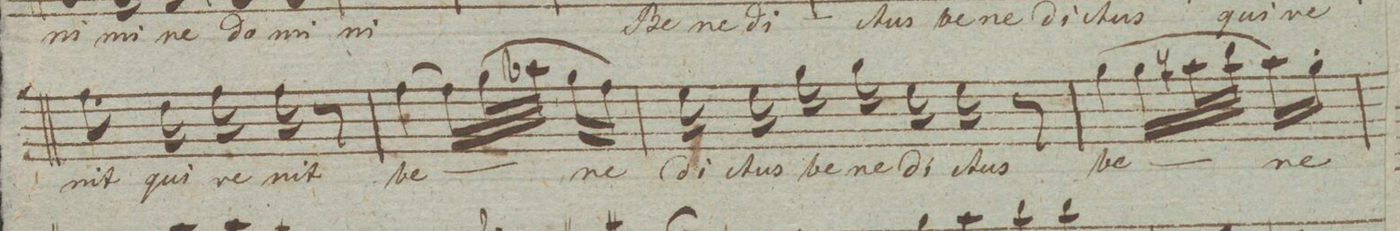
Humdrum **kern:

**kern	**text	**dynam
*I"Alto.	*	*
*clefC3	*	*
*k[]	*	*
*M2/4	*	*
8.g\	-nit	.
16e\	qui	.
16g\	ve-	.
16g\	-nit	.
8r	.	.
=29	=29	=29
[4g\	be-	.
16g\LL]	.	.
(32a\L	.	.
32b-X\JJJ	.	.
16a\LL	-ne-	.
16g\JJ)	.	.
=30	=30	=30
16f\	-di-	.
16f\	-ctus	.
16a\	be-	.
16a\	-ne-	.
16f\	-di-	.
16f\	-ctus	.
8r	.	.
=31	=31	=31
(4a\	be-	.
16a\LL	.	.
32bn\L	.	.
32cc\JJJ	.	.
16b\LL)	-ne-	.
16a'\JJ	.	.
=32	=32	=32
*-	*-	*-
